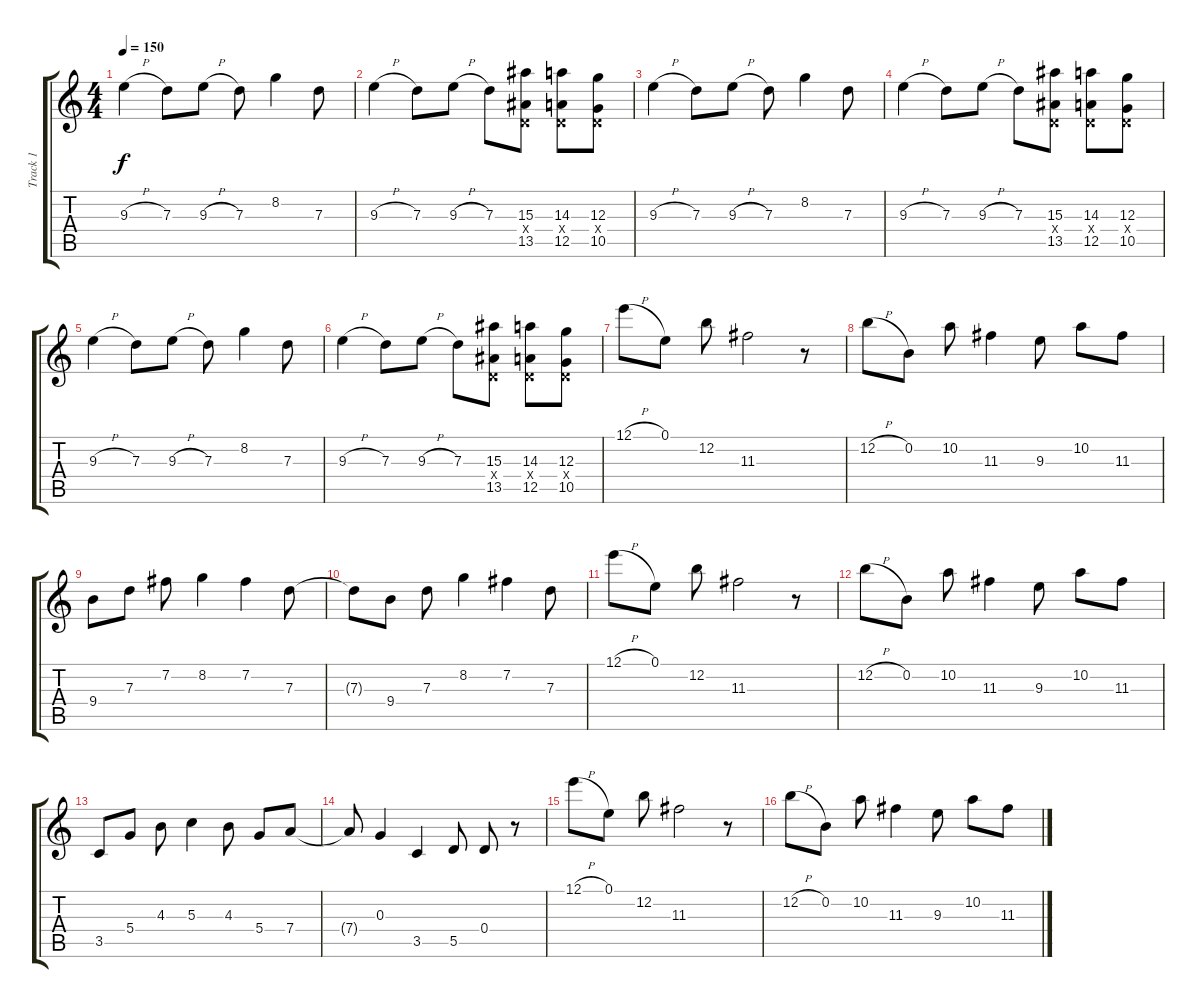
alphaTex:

\track ("Track 1" "Track 1") {instrument overdrivenguitar}
\staff {score tabs}
\tuning (E4 B3 G3 D3 A2 D2) {hide}
\ts (4 4)
\tempo 150
\clef g2
\ks c
9.3{h}.4{dy f} 7.3.8 9.3{h}.8 7.3.8 8.2.4 7.3.8 |
9.3{h}.4 7.3.8 9.3{h}.8 7.3.8 (15.3 0.4{x} 13.5).8 (14.3 0.4{x} 12.5).8 (12.3 0.4{x} 10.5).8 |
9.3{h}.4 7.3.8 9.3{h}.8 7.3.8 8.2.4 7.3.8 |
9.3{h}.4 7.3.8 9.3{h}.8 7.3.8 (15.3 0.4{x} 13.5).8 (14.3 0.4{x} 12.5).8 (12.3 0.4{x} 10.5).8 |
9.3{h}.4 7.3.8 9.3{h}.8 7.3.8 8.2.4 7.3.8 |
9.3{h}.4 7.3.8 9.3{h}.8 7.3.8 (15.3 0.4{x} 13.5).8 (14.3 0.4{x} 12.5).8 (12.3 0.4{x} 10.5).8 |
12.1{h}.8 0.1.8 12.2.8 11.3.2 r.8 |
12.2{h}.8 0.2.8 10.2.8 11.3.4 9.3.8 10.2.8 11.3.8 |
9.4.8 7.3.8 7.2.8 8.2.4 7.2.4 7.3.8 |
7.3{t}.8 9.4.8 7.3.8 8.2.4 7.2.4 7.3.8 |
12.1{h}.8 0.1.8 12.2.8 11.3.2 r.8 |
12.2{h}.8 0.2.8 10.2.8 11.3.4 9.3.8 10.2.8 11.3.8 |
3.5.8 5.4.8 4.3.8 5.3.4 4.3.8 5.4.8 7.4.8 |
7.4{t}.8 0.3.4 3.5.4 5.5.8 0.4.8 r.8 |
12.1{h}.8 0.1.8 12.2.8 11.3.2 r.8 |
12.2{h}.8 0.2.8 10.2.8 11.3.4 9.3.8 10.2.8 11.3.8
